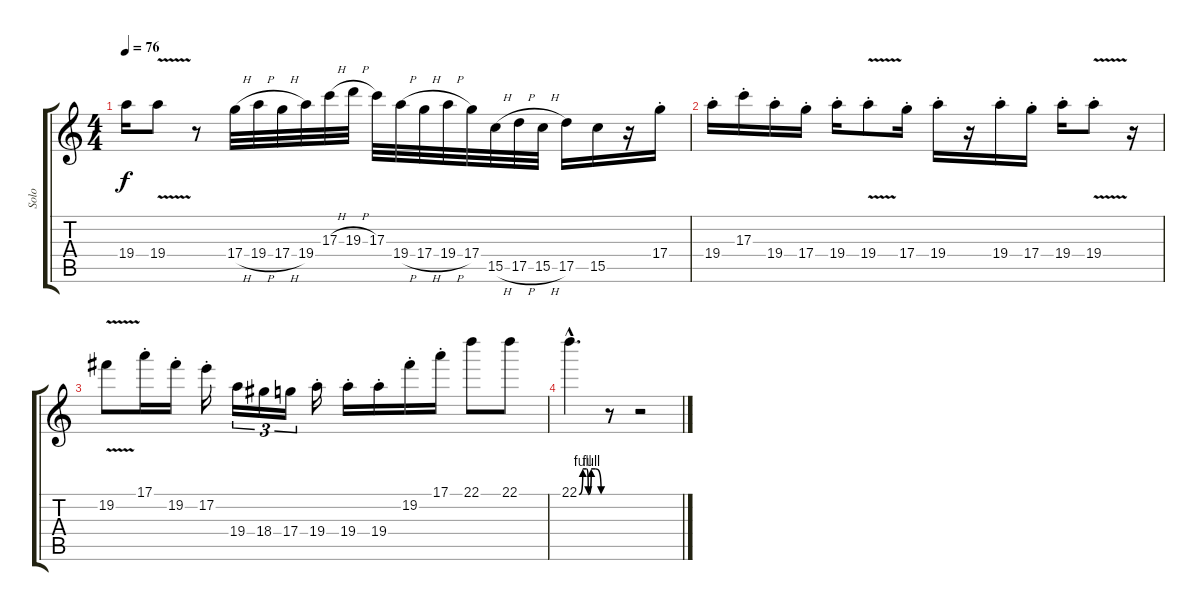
\track ("Solo" "Solo") {instrument distortionguitar}
\staff {score tabs}
\tuning (E4 B3 G3 D3 A2 E2) {hide}
\ts (4 4)
\tempo 76
\clef g2
\ks c
19.4.16{dy f} 19.4{v}.8 r.8 17.4{h}.32 19.4{h}.32 17.4{h}.32 19.4.32 17.3{h}.32 19.3{h}.32 17.3.32 19.4{h}.32 17.4{h}.32 19.4{h}.32 17.4.32 15.5{h}.32 17.5{h}.32 15.5{h}.32 17.5.16 15.5.16 r.16 17.4{st}.16 |
19.4{st}.16 17.3{st}.16 19.4{st}.16 17.4{st}.16 19.4{st}.16 19.4{v st}.8 17.4{st}.16 19.4{st}.16 r.16 19.4{st}.16 17.4{st}.16 19.4{st}.16 19.4{v st}.8 r.16 |
19.2{v}.8 17.1{st}.16 19.2{st}.16 17.2{st}.16 19.4.16{tu (3 2)} 18.4.16{tu (3 2)} 17.4.16{tu (3 2)} 19.4{st}.16 19.4{st}.16 19.4{st}.16 19.2{st}.16 17.1{st}.16 22.1.8 22.1.8 |
22.1{be (custom 0 0 10 4 20 4 25 0 33 4 45 4 60 0) hac}.4{d} r.8 r.2
